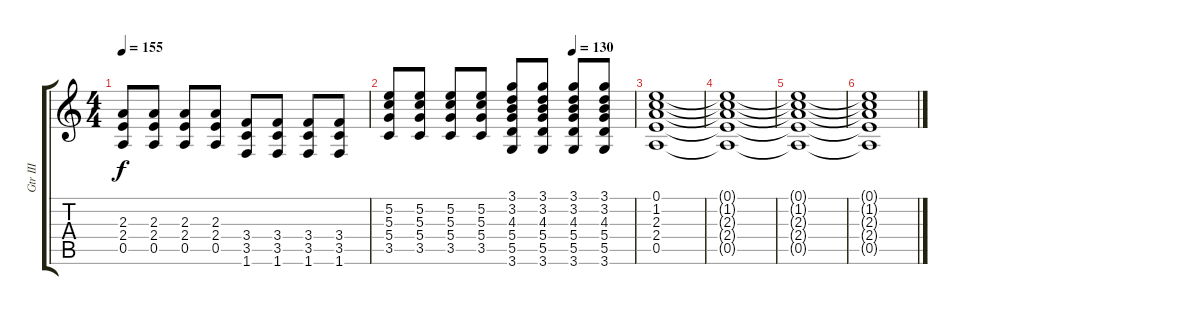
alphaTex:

\track ("Gtr III" "Gtr III") {instrument overdrivenguitar}
\staff {score tabs}
\tuning (E4 B3 G3 D3 A2 E2) {hide}
\ts (4 4)
\tempo 155
\clef g2
\ks c
(2.3 2.4 0.5).8{dy f} (2.3 2.4 0.5).8 (2.3 2.4 0.5).8 (2.3 2.4 0.5).8 (3.4 3.5 1.6).8 (3.4 3.5 1.6).8 (3.4 3.5 1.6).8 (3.4 3.5 1.6).8 |
\tempo (130 0.75)
(5.2 5.3 5.4 3.5).8 (5.2 5.3 5.4 3.5).8 (5.2 5.3 5.4 3.5).8 (5.2 5.3 5.4 3.5).8 (3.1 3.2 4.3 5.4 5.5 3.6).8 (3.1 3.2 4.3 5.4 5.5 3.6).8 (3.1 3.2 4.3 5.4 5.5 3.6).8 (3.1 3.2 4.3 5.4 5.5 3.6).8 |
(0.1 1.2 2.3 2.4 0.5).1 |
(0.1{t} 1.2{t} 2.3{t} 2.4{t} 0.5{t}).1 |
(0.1{t} 1.2{t} 2.3{t} 2.4{t} 0.5{t}).1 |
(0.1{t} 1.2{t} 2.3{t} 2.4{t} 0.5{t}).1
